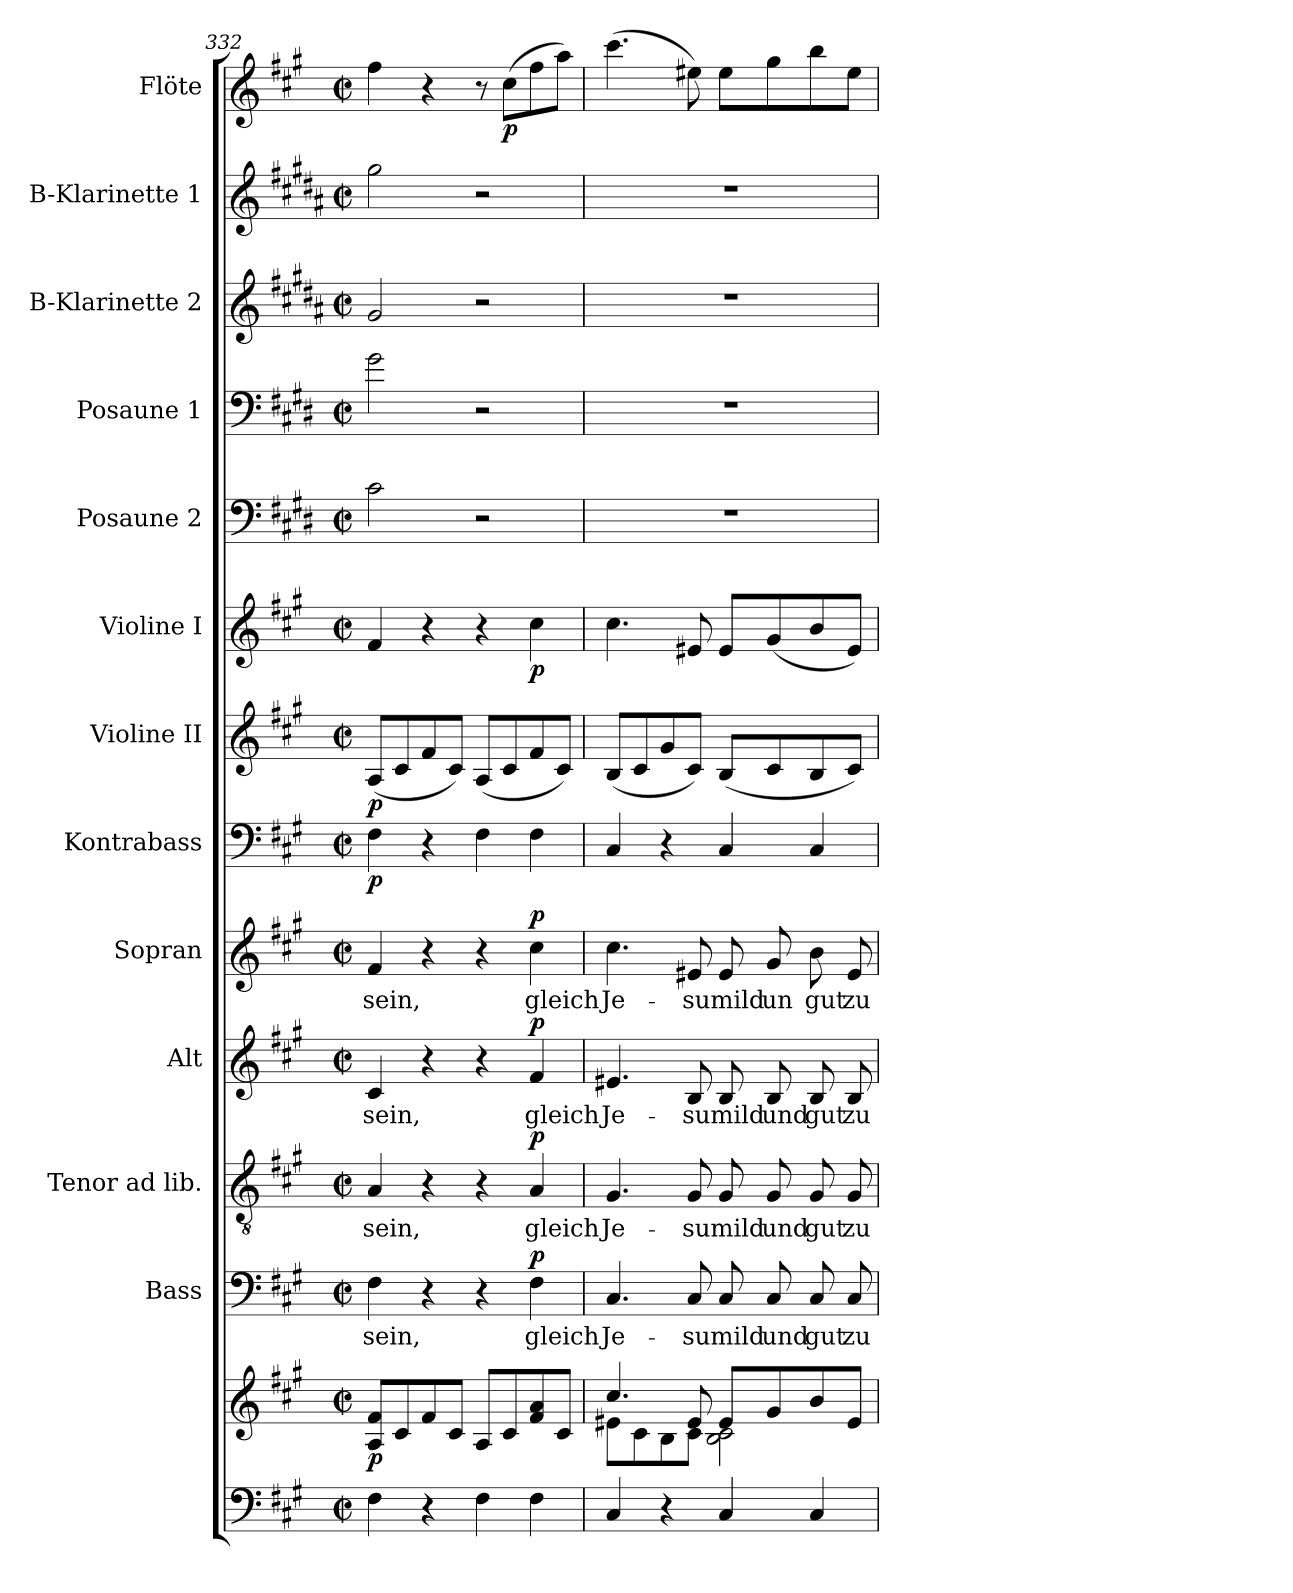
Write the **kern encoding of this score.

**kern	**kern	**dynam	**kern	**text	**dynam	**kern	**text	**dynam	**kern	**text	**dynam	**kern	**text	**dynam	**kern	**dynam	**kern	**dynam	**kern	**dynam	**kern	**kern	**kern	**kern	**kern	**dynam
*part13	*part13	*part13	*part12	*part12	*part12	*part11	*part11	*part11	*part10	*part10	*part10	*part9	*part9	*part9	*part8	*part8	*part7	*part7	*part6	*part6	*part5	*part4	*part3	*part2	*part1	*part1
*staff14	*staff13	*staff13/14	*staff12	*staff12	*staff12	*staff11	*staff11	*staff11	*staff10	*staff10	*staff10	*staff9	*staff9	*staff9	*staff8	*staff8	*staff7	*staff7	*staff6	*staff6	*staff5	*staff4	*staff3	*staff2	*staff1	*staff1
*	*	*	*I"Bass	*	*	*I"Tenor ad lib.	*	*	*I"Alt	*	*	*I"Sopran	*	*	*I"Kontrabass	*	*I"Violine II	*	*I"Violine I	*	*I"Posaune 2	*I"Posaune 1	*I"B-Klarinette 2	*I"B-Klarinette 1	*I"Flöte	*
*	*	*	*I'B.	*	*	*I'T.	*	*	*I'A.	*	*	*I'S.	*	*	*I'Kb.	*	*I'Vl. II	*	*I'Vl. I	*	*I'Pos 2	*I'Pos. 1	*I'B Kl. 2	*I'B Kl. 1	*I'Fl.	*
*clefF4	*clefG2	*	*clefF4	*	*	*clefGv2	*	*	*clefG2	*	*	*clefG2	*	*	*clefF4	*	*clefG2	*	*clefG2	*	*clefF4	*clefF4	*clefG2	*clefG2	*clefG2	*
*	*	*	*	*	*	*	*	*	*	*	*	*	*	*	*ITrd7c12	*	*	*	*	*	*ITrd4c7	*ITrd4c7	*ITrd1c2	*ITrd1c2	*	*
*k[f#c#g#]	*k[f#c#g#]	*	*k[f#c#g#]	*	*	*k[f#c#g#]	*	*	*k[f#c#g#]	*	*	*k[f#c#g#]	*	*	*k[f#c#g#]	*	*k[f#c#g#]	*	*k[f#c#g#]	*	*k[f#c#g#]	*k[f#c#g#]	*k[f#c#g#]	*k[f#c#g#]	*k[f#c#g#]	*
*A:	*A:	*	*A:	*	*	*A:	*	*	*A:	*	*	*A:	*	*	*A:	*	*A:	*	*A:	*	*A:	*A:	*A:	*A:	*A:	*
*M2/2	*M2/2	*	*M2/2	*	*	*M2/2	*	*	*M2/2	*	*	*M2/2	*	*	*M2/2	*	*M2/2	*	*M2/2	*	*M2/2	*M2/2	*M2/2	*M2/2	*M2/2	*
*met(c|)	*met(c|)	*	*met(c|)	*	*	*met(c|)	*	*	*met(c|)	*	*	*met(c|)	*	*	*met(c|)	*	*met(c|)	*	*met(c|)	*	*met(c|)	*met(c|)	*met(c|)	*met(c|)	*met(c|)	*
=332	=332	=332	=332	=332	=332	=332	=332	=332	=332	=332	=332	=332	=332	=332	=332	=332	=332	=332	=332	=332	=332	=332	=332	=332	=332	=332
!	!	!LO:DY:b	!	!LO:LY:b	!	!	!LO:LY:b	!	!	!LO:LY:b	!	!	!LO:LY:b	!	!	!LO:DY:b	!	!LO:DY:b	!	!	!	!	!	!	!	!
4F#\	8A/ 8f#/L	p	4F#\	sein,	.	4A/	sein,	.	4c#/	sein,	.	4f#/	sein,	.	4FF#\	p	(<8A/L	p	4f#/	.	2F#\	2c#\	2f#/	2ff#\	4ff#\	.
.	8c#/	.	.	.	.	.	.	.	.	.	.	.	.	.	.	.	8c#/	.	.	.	.	.	.	.	.	.
4r	8f#/	.	4r	.	.	4r	.	.	4r	.	.	4r	.	.	4r	.	8f#/	.	4r	.	.	.	.	.	4r	.
.	8c#/J	.	.	.	.	.	.	.	.	.	.	.	.	.	.	.	8c#/J)	.	.	.	.	.	.	.	.	.
4F#\	8A/L	.	4r	.	.	4r	.	.	4r	.	.	4r	.	.	4FF#\	.	(<8A/L	.	4r	.	2r	2r	2r	2r	8r	.
!	!	!	!	!	!	!	!	!	!	!	!	!	!	!	!	!	!	!	!	!	!	!	!	!	!	!LO:DY:b
.	8c#/	.	.	.	.	.	.	.	.	.	.	.	.	.	.	.	8c#/	.	.	.	.	.	.	.	(>8cc#\L	p
!	!	!	!	!LO:LY:b	!LO:DY:a	!	!LO:LY:b	!LO:DY:a	!	!LO:LY:b	!LO:DY:a	!	!LO:LY:b	!LO:DY:a	!	!	!	!	!	!LO:DY:b	!	!	!	!	!	!
4F#\	8f#/ 8a/	.	4F#\	gleich	p	4A/	gleich	p	4f#/	gleich	p	4cc#\	gleich	p	4FF#\	.	8f#/	.	4cc#\	p	.	.	.	.	8ff#\	.
.	8c#/J	.	.	.	.	.	.	.	.	.	.	.	.	.	.	.	8c#/J)	.	.	.	.	.	.	.	8aa\J)	.
=333	=333	=333	=333	=333	=333	=333	=333	=333	=333	=333	=333	=333	=333	=333	=333	=333	=333	=333	=333	=333	=333	=333	=333	=333	=333	=333
*	*^	*	*	*	*	*	*	*	*	*	*	*	*	*	*	*	*	*	*	*	*	*	*	*	*	*
!	!	!	!	!	!LO:LY:b	!	!	!LO:LY:b	!	!	!LO:LY:b	!	!	!LO:LY:b	!	!	!	!	!	!	!	!	!	!	!	!	!
4C#/	4.cc#/	8e#X\L	.	4.C#/	Je-	.	4.G#/	Je-	.	4.e#X/	Je-	.	4.cc#\	Je-	.	4CC#/	.	(<8B/L	.	4.cc#\	.	1r	1r	1r	1r	(>4.ccc#\	.
.	.	8c#\	.	.	.	.	.	.	.	.	.	.	.	.	.	.	.	8c#/	.	.	.	.	.	.	.	.	.
4r	.	8B\	.	.	.	.	.	.	.	.	.	.	.	.	.	4r	.	8g#/	.	.	.	.	.	.	.	.	.
!	!	!	!	!	!LO:LY:b	!	!	!LO:LY:b	!	!	!LO:LY:b	!	!	!LO:LY:b	!	!	!	!	!	!	!	!	!	!	!	!	!
.	8e#/	8c#\J	.	8C#/	-su	.	8G#/	-su	.	8B/	-su	.	8e#X/	-su	.	.	.	8c#/J)	.	8e#X/	.	.	.	.	.	8ee#X\)	.
!	!	!	!	!	!LO:LY:b	!	!	!LO:LY:b	!	!	!LO:LY:b	!	!	!LO:LY:b	!	!	!	!	!	!	!	!	!	!	!	!	!
4C#/	8e#/L	2B\ 2c#\	.	8C#/	mild	.	8G#/	mild	.	8B/	mild	.	8e#/	mild	.	4CC#/	.	(<8B/L	.	8e#/L	.	.	.	.	.	8ee#\L	.
!	!	!	!	!	!LO:LY:b	!	!	!LO:LY:b	!	!	!LO:LY:b	!	!	!LO:LY:b	!	!	!	!	!	!	!	!	!	!	!	!	!
.	8g#/	.	.	8C#/	und	.	8G#/	und	.	8B/	und	.	8g#/	un	.	.	.	8c#/	.	(<8g#/	.	.	.	.	.	8gg#\	.
!	!	!	!	!	!LO:LY:b	!	!	!LO:LY:b	!	!	!LO:LY:b	!	!	!LO:LY:b	!	!	!	!	!	!	!	!	!	!	!	!	!
4C#/	8b/	.	.	8C#/	gut	.	8G#/	gut	.	8B/	gut	.	8b\	gut	.	4CC#/	.	8B/	.	8b/	.	.	.	.	.	8bb\	.
!	!	!	!	!	!LO:LY:b	!	!	!LO:LY:b	!	!	!LO:LY:b	!	!	!LO:LY:b	!	!	!	!	!	!	!	!	!	!	!	!	!
.	8e#/J	.	.	8C#/	zu	.	8G#/	zu	.	8B/	zu	.	8e#/	zu	.	.	.	8c#/J)	.	8e#/J)	.	.	.	.	.	8ee#\J	.
*	*v	*v	*	*	*	*	*	*	*	*	*	*	*	*	*	*	*	*	*	*	*	*	*	*	*	*	*
=	=	=	=	=	=	=	=	=	=	=	=	=	=	=	=	=	=	=	=	=	=	=	=	=	=	=
*-	*-	*-	*-	*-	*-	*-	*-	*-	*-	*-	*-	*-	*-	*-	*-	*-	*-	*-	*-	*-	*-	*-	*-	*-	*-	*-
